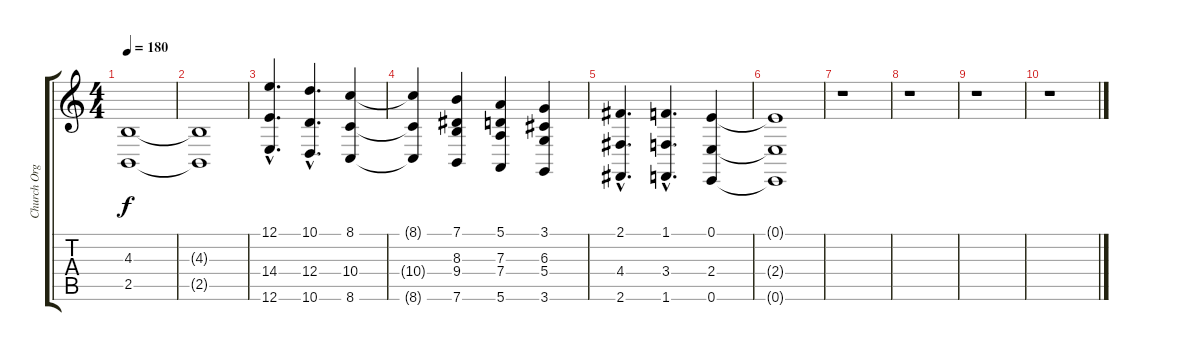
\track ("Church Organ" "Church Org") {instrument churchorgan}
\staff {score tabs}
\tuning (E4 B3 G3 D3 A2 E2) {hide}
\ts (4 4)
\tempo 180
\clef g2
\ks c
(4.3 2.5).1{dy f} |
(4.3{t} 2.5{t}).1 |
(12.1{hac} 14.4{hac} 12.6{hac}).4{d} (10.1{hac} 12.4{hac} 10.6{hac}).4{d} (8.1 10.4 8.6).4 |
(8.1{t} 10.4{t} 8.6{t}).4 (7.1 8.3 9.4 7.6).4 (5.1 7.3 7.4 5.6).4 (3.1 6.3 5.4 3.6).4 |
(2.1{hac} 4.4{hac} 2.6{hac}).4{d} (1.1{hac} 3.4{hac} 1.6{hac}).4{d} (0.1 2.4 0.6).4 |
(0.1{t} 2.4{t} 0.6{t}).1 |
r.1 |
r.1 |
r.1 |
r.1
